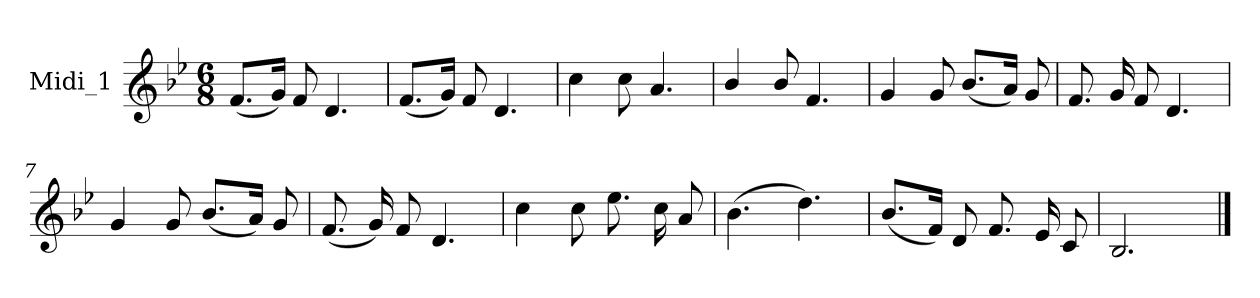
**kern
*part1
*staff1
*I"Midi_1
*clefG2
*k[b-e-]
*B-:
*M6/8
=1
(<8.fL
16gJ)
8f
4.d
=2
(<8.fL
16gJ)
8f
4.d
=3
4cc
8cc
4.a
=4
4b-/
8b-/
4.f
!!LO:LB:g=z
=5
4g
8g
(<8.b-L
16aJ)
8g
=6
8.f
16g
8f
4.d
=7
4g
8g
(<8.b-L
16aJ)
8g
=8
(<8.f
16g)
8f
4.d
!!LO:LB:g=z
=9
4cc
8cc
8.ee-
16cc
8a
=10
(>4.b-
4.dd)
=11
(<8.b-L
16fJ)
8d
8.f
16e-
8c
=12
2.B-
==
*-
